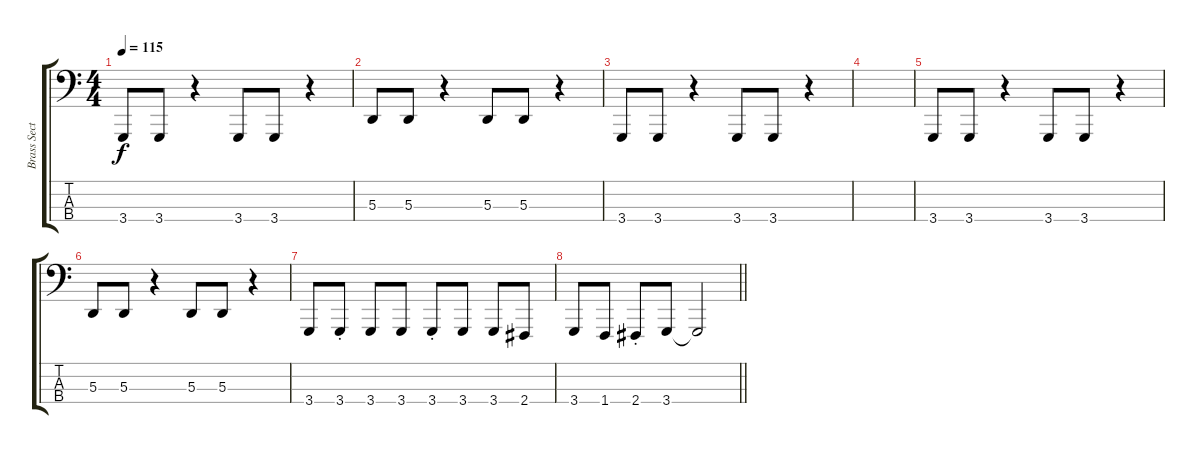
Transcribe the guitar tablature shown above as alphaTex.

\track ("Brass Section 2" "Brass Sect") {instrument altosax}
\staff {score tabs}
\tuning (G2 D2 A1 E1) {hide}
\ts (4 4)
\tempo 115
\clef f4
\ks c
3.4.8{dy f} 3.4.8 r.4 3.4.8 3.4.8 r.4 |
5.3.8 5.3.8 r.4 5.3.8 5.3.8 r.4 |
3.4.8 3.4.8 r.4 3.4.8 3.4.8 r.4 |
|
3.4.8 3.4.8 r.4 3.4.8 3.4.8 r.4 |
5.3.8 5.3.8 r.4 5.3.8 5.3.8 r.4 |
3.4.8 3.4{st}.8 3.4.8 3.4.8 3.4{st}.8 3.4.8 3.4.8 2.4.8 |
\barLineRight lightlight
3.4.8 1.4.8 2.4{st}.8 3.4.8 3.4{t}.2
